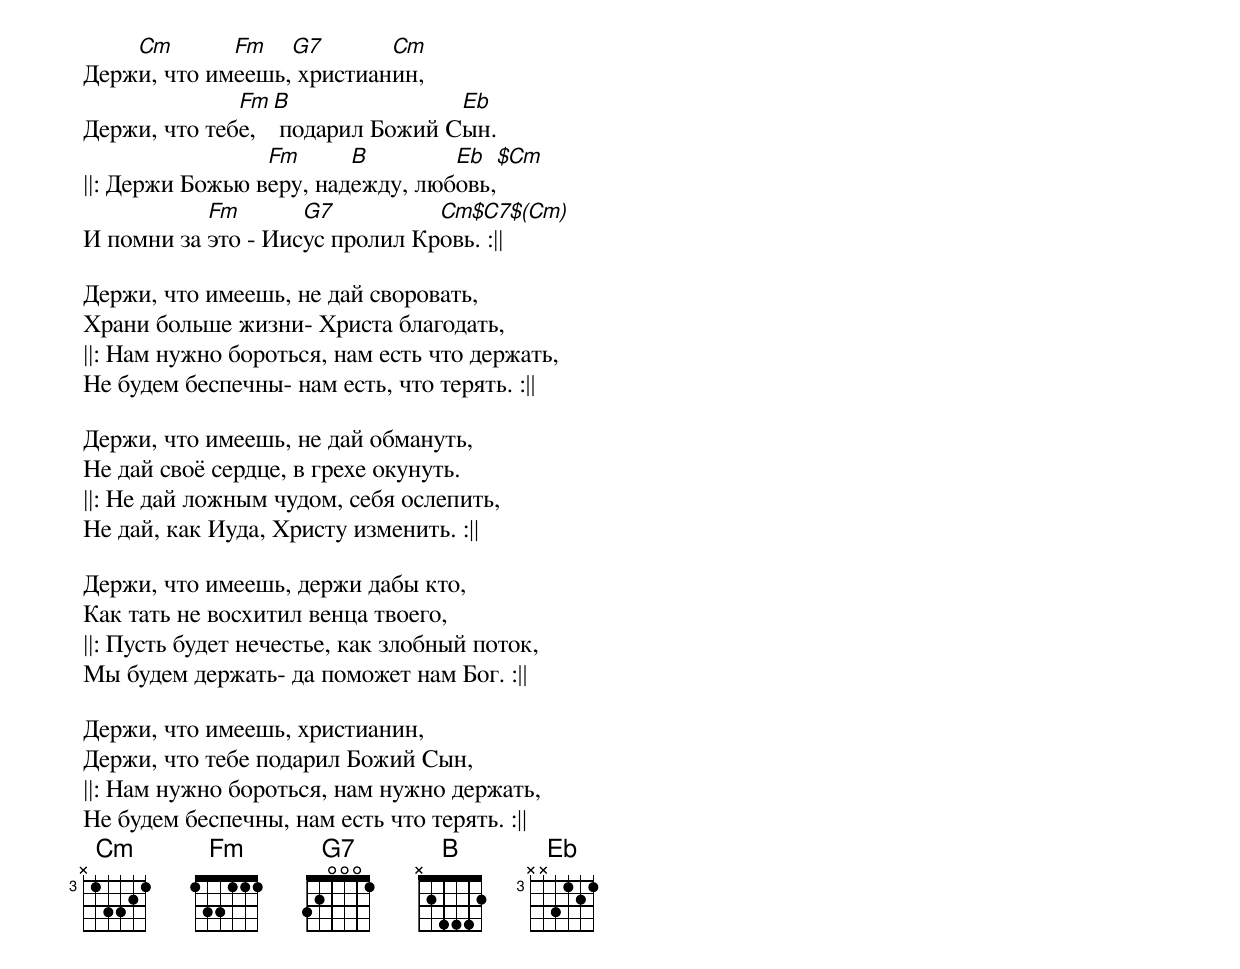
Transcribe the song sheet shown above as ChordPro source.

Держ[Cm]и, что им[Fm]еешь,[G7] христиан[Cm]ин,
Держи, что теб[Fm]е,[B] подарил Божий С[Eb]ын.
||: Держи Божью в[Fm]еру, над[B]ежду, люб[Eb]овь,[$Cm]
И помни за [Fm]это - Иис[G7]ус пролил Кр[Cm$C7$(Cm)]овь. :||

Держи, что имеешь, не дай своровать,
Храни больше жизни- Христа благодать,
||: Нам нужно бороться, нам есть что держать,
Не будем беспечны- нам есть, что терять. :||

Держи, что имеешь, не дай обмануть,
Не дай своё сердце, в грехе окунуть.
||: Не дай ложным чудом, себя ослепить,
Не дай, как Иуда, Христу изменить. :||

Держи, что имеешь, держи дабы кто,
Как тать не восхитил венца твоего,
||: Пусть будет нечестье, как злобный поток,
Мы будем держать- да поможет нам Бог. :||

Держи, что имеешь, христианин,
Держи, что тебе подарил Божий Сын,
||: Нам нужно бороться, нам нужно держать,
Не будем беспечны, нам есть что терять. :||
